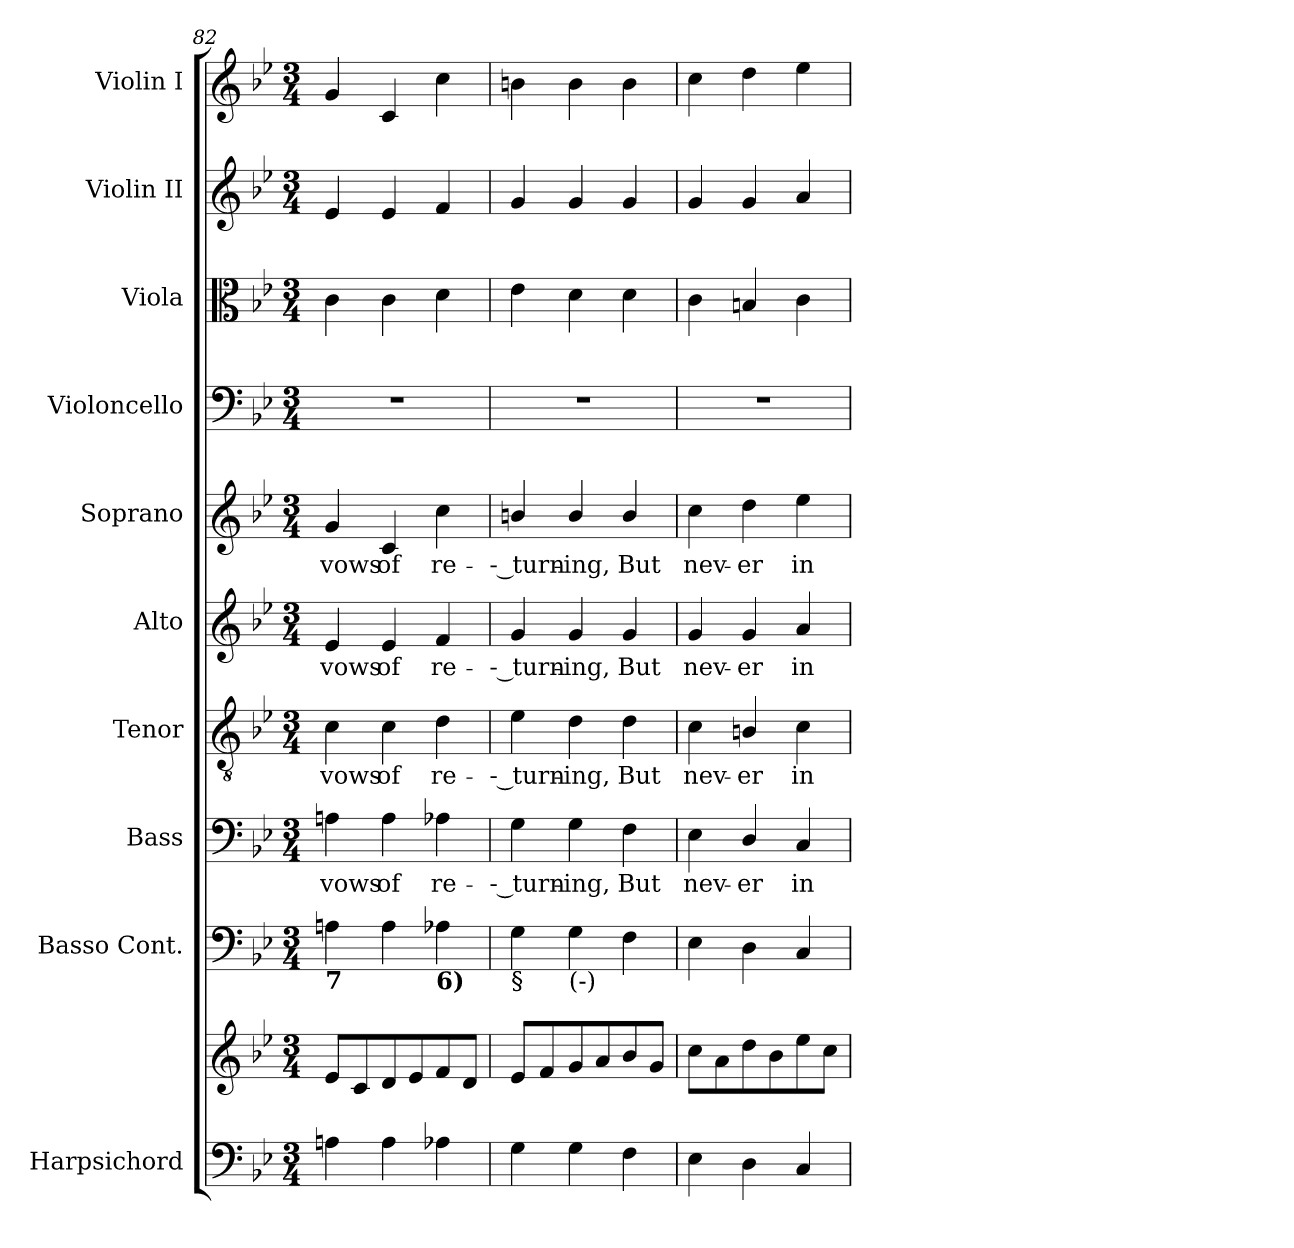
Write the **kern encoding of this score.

**kern	**kern	**kern	**kern	**text	**kern	**text	**kern	**text	**kern	**text	**kern	**kern	**kern	**kern
*part10	*part10	*part9	*part8	*part8	*part7	*part7	*part6	*part6	*part5	*part5	*part4	*part3	*part2	*part1
*staff11	*staff10	*staff9	*staff8	*staff8	*staff7	*staff7	*staff6	*staff6	*staff5	*staff5	*staff4	*staff3	*staff2	*staff1
*I"Harpsichord	*	*I"Basso Cont.	*I"Bass	*	*I"Tenor	*	*I"Alto	*	*I"Soprano	*	*I"Violoncello	*I"Viola	*I"Violin II	*I"Violin I
*I'Hpsd.	*	*	*I'B.	*	*I'T.	*	*I'A.	*	*I'S.	*	*I'Vc.	*	*	*
*clefF4	*clefG2	*clefF4	*clefF4	*	*clefGv2	*	*clefG2	*	*clefG2	*	*clefF4	*clefC3	*clefG2	*clefG2
*	*	*	*	*	*ITrd7c12	*	*	*	*	*	*	*	*	*
*k[b-e-]	*k[b-e-]	*k[b-e-]	*k[b-e-]	*	*k[b-e-]	*	*k[b-e-]	*	*k[b-e-]	*	*k[b-e-]	*k[b-e-]	*k[b-e-]	*k[b-e-]
*B-:	*B-:	*B-:	*B-:	*	*B-:	*	*B-:	*	*B-:	*	*B-:	*B-:	*B-:	*B-:
*M3/4	*M3/4	*M3/4	*M3/4	*	*M3/4	*	*M3/4	*	*M3/4	*	*M3/4	*M3/4	*M3/4	*M3/4
=82	=82	=82	=82	=82	=82	=82	=82	=82	=82	=82	=82	=82	=82	=82
!	!	!	!	!LO:LY:b:color=#000000	!	!	!	!	!	!	!	!	!	!
!	!	!	!	!	!	!LO:LY:b:color=#000000	!	!	!	!	!	!	!	!
!	!	!	!	!	!	!	!	!LO:LY:b:color=#000000	!	!	!	!	!	!
!	!	!LO:TX:b:B:t=7	!	!	!	!	!	!	!	!	!	!	!	!
!	!	!	!	!	!	!	!	!	!	!LO:LY:b:color=#000000	!LO:N:vis=1	!	!	!
4Ani\	8e-i/L	4Ani\	4Ani\	vows	4Ci\	vows	4e-i/	vows	4gi/	vows	2.r	4ci\	4e-i/	4gi/
.	8ci/	.	.	.	.	.	.	.	.	.	.	.	.	.
!	!	!	!	!LO:LY:b:color=#000000	!	!	!	!	!	!	!	!	!	!
!	!	!	!	!	!	!LO:LY:b:color=#000000	!	!	!	!	!	!	!	!
!	!	!	!	!	!	!	!	!LO:LY:b:color=#000000	!	!	!	!	!	!
!	!	!	!	!	!	!	!	!	!	!LO:LY:b:color=#000000	!	!	!	!
4Ai\	8di/	4Ai\	4Ai\	of	4Ci\	of	4e-i/	of	4ci/	of	.	4ci\	4e-i/	4ci/
.	8e-i/	.	.	.	.	.	.	.	.	.	.	.	.	.
!	!	!	!	!LO:LY:b:color=#000000	!	!	!	!	!	!	!	!	!	!
!	!	!	!	!	!	!LO:LY:b:color=#000000	!	!	!	!	!	!	!	!
!	!	!	!	!	!	!	!	!LO:LY:b:color=#000000	!	!	!	!	!	!
!	!	!LO:TX:b:B:t=6)	!	!	!	!	!	!	!	!	!	!	!	!
!	!	!	!	!	!	!	!	!	!	!LO:LY:b:color=#000000	!	!	!	!
4A-Xi\	8fi/	4A-Xi\	4A-Xi\	re-	4Di\	re-	4fi/	re-	4cci\	re-	.	4di\	4fi/	4cci\
.	8di/J	.	.	.	.	.	.	.	.	.	.	.	.	.
!!LO:PB:g=z
=83	=83	=83	=83	=83	=83	=83	=83	=83	=83	=83	=83	=83	=83	=83
!	!	!	!	!LO:LY:b:color=#000000	!	!	!	!	!	!	!	!	!	!
!	!	!	!	!	!	!LO:LY:b:color=#000000	!	!	!	!	!	!	!	!
!	!	!	!	!	!	!	!	!LO:LY:b:color=#000000	!	!	!	!	!	!
!	!	!LO:TX:b:t=§	!	!	!	!	!	!	!	!	!	!	!	!
!	!	!	!	!	!	!	!	!	!	!LO:LY:b:color=#000000	!LO:N:vis=1	!	!	!
4Gi\	8e-i/L	4Gi\	4Gi\	-- turn-	4E-i\	-- turn-	4gi/	-- turn-	4bni/	-- turn-	2.r	4e-i\	4gi/	4bni\
.	8fi/	.	.	.	.	.	.	.	.	.	.	.	.	.
!	!	!	!	!LO:LY:b:color=#000000	!	!	!	!	!	!	!	!	!	!
!	!	!	!	!	!	!LO:LY:b:color=#000000	!	!	!	!	!	!	!	!
!	!	!	!	!	!	!	!	!LO:LY:b:color=#000000	!	!	!	!	!	!
!	!	!LO:TX:b:t=(-)	!	!	!	!	!	!	!	!	!	!	!	!
!	!	!	!	!	!	!	!	!	!	!LO:LY:b:color=#000000	!	!	!	!
4Gi\	8gi/	4Gi\	4Gi\	-ing,	4Di\	-ing,	4gi/	-ing,	4bi/	-ing,	.	4di\	4gi/	4bi\
.	8ai/	.	.	.	.	.	.	.	.	.	.	.	.	.
!	!	!	!	!LO:LY:b:color=#000000	!	!	!	!	!	!	!	!	!	!
!	!	!	!	!	!	!LO:LY:b:color=#000000	!	!	!	!	!	!	!	!
!	!	!	!	!	!	!	!	!LO:LY:b:color=#000000	!	!	!	!	!	!
!	!	!	!	!	!	!	!	!	!	!LO:LY:b:color=#000000	!	!	!	!
4Fi\	8b-i/	4Fi\	4Fi\	But	4Di\	But	4gi/	But	4bi/	But	.	4di\	4gi/	4bi\
.	8gi/J	.	.	.	.	.	.	.	.	.	.	.	.	.
=84	=84	=84	=84	=84	=84	=84	=84	=84	=84	=84	=84	=84	=84	=84
!	!	!	!	!LO:LY:b:color=#000000	!	!	!	!	!	!	!	!	!	!
!	!	!	!	!	!	!LO:LY:b:color=#000000	!	!	!	!	!	!	!	!
!	!	!	!	!	!	!	!	!LO:LY:b:color=#000000	!	!	!	!	!	!
!	!	!	!	!	!	!	!	!	!	!LO:LY:b:color=#000000	!LO:N:vis=1	!	!	!
4E-i\	8cci\L	4E-i\	4E-i\	nev-	4Ci\	nev-	4gi/	nev-	4cci\	nev-	2.r	4ci\	4gi/	4cci\
.	8ai\	.	.	.	.	.	.	.	.	.	.	.	.	.
!	!	!	!	!LO:LY:b:color=#000000	!	!	!	!	!	!	!	!	!	!
!	!	!	!	!	!	!LO:LY:b:color=#000000	!	!	!	!	!	!	!	!
!	!	!	!	!	!	!	!	!LO:LY:b:color=#000000	!	!	!	!	!	!
!	!	!	!	!	!	!	!	!	!	!LO:LY:b:color=#000000	!	!	!	!
4Di\	8ddi\	4Di\	4Di/	-er	4BBni/	-er	4gi/	-er	4ddi\	-er	.	4Bni/	4gi/	4ddi\
.	8b-i\	.	.	.	.	.	.	.	.	.	.	.	.	.
!	!	!	!	!LO:LY:b:color=#000000	!	!	!	!	!	!	!	!	!	!
!	!	!	!	!	!	!LO:LY:b:color=#000000	!	!	!	!	!	!	!	!
!	!	!	!	!	!	!	!	!LO:LY:b:color=#000000	!	!	!	!	!	!
!	!	!	!	!	!	!	!	!	!	!LO:LY:b:color=#000000	!	!	!	!
4Ci/	8ee-i\	4Ci/	4Ci/	in-	4Ci\	in-	4ai/	in-	4ee-i\	in-	.	4ci\	4ai/	4ee-i\
.	8cci\J	.	.	.	.	.	.	.	.	.	.	.	.	.
=	=	=	=	=	=	=	=	=	=	=	=	=	=	=
*-	*-	*-	*-	*-	*-	*-	*-	*-	*-	*-	*-	*-	*-	*-
